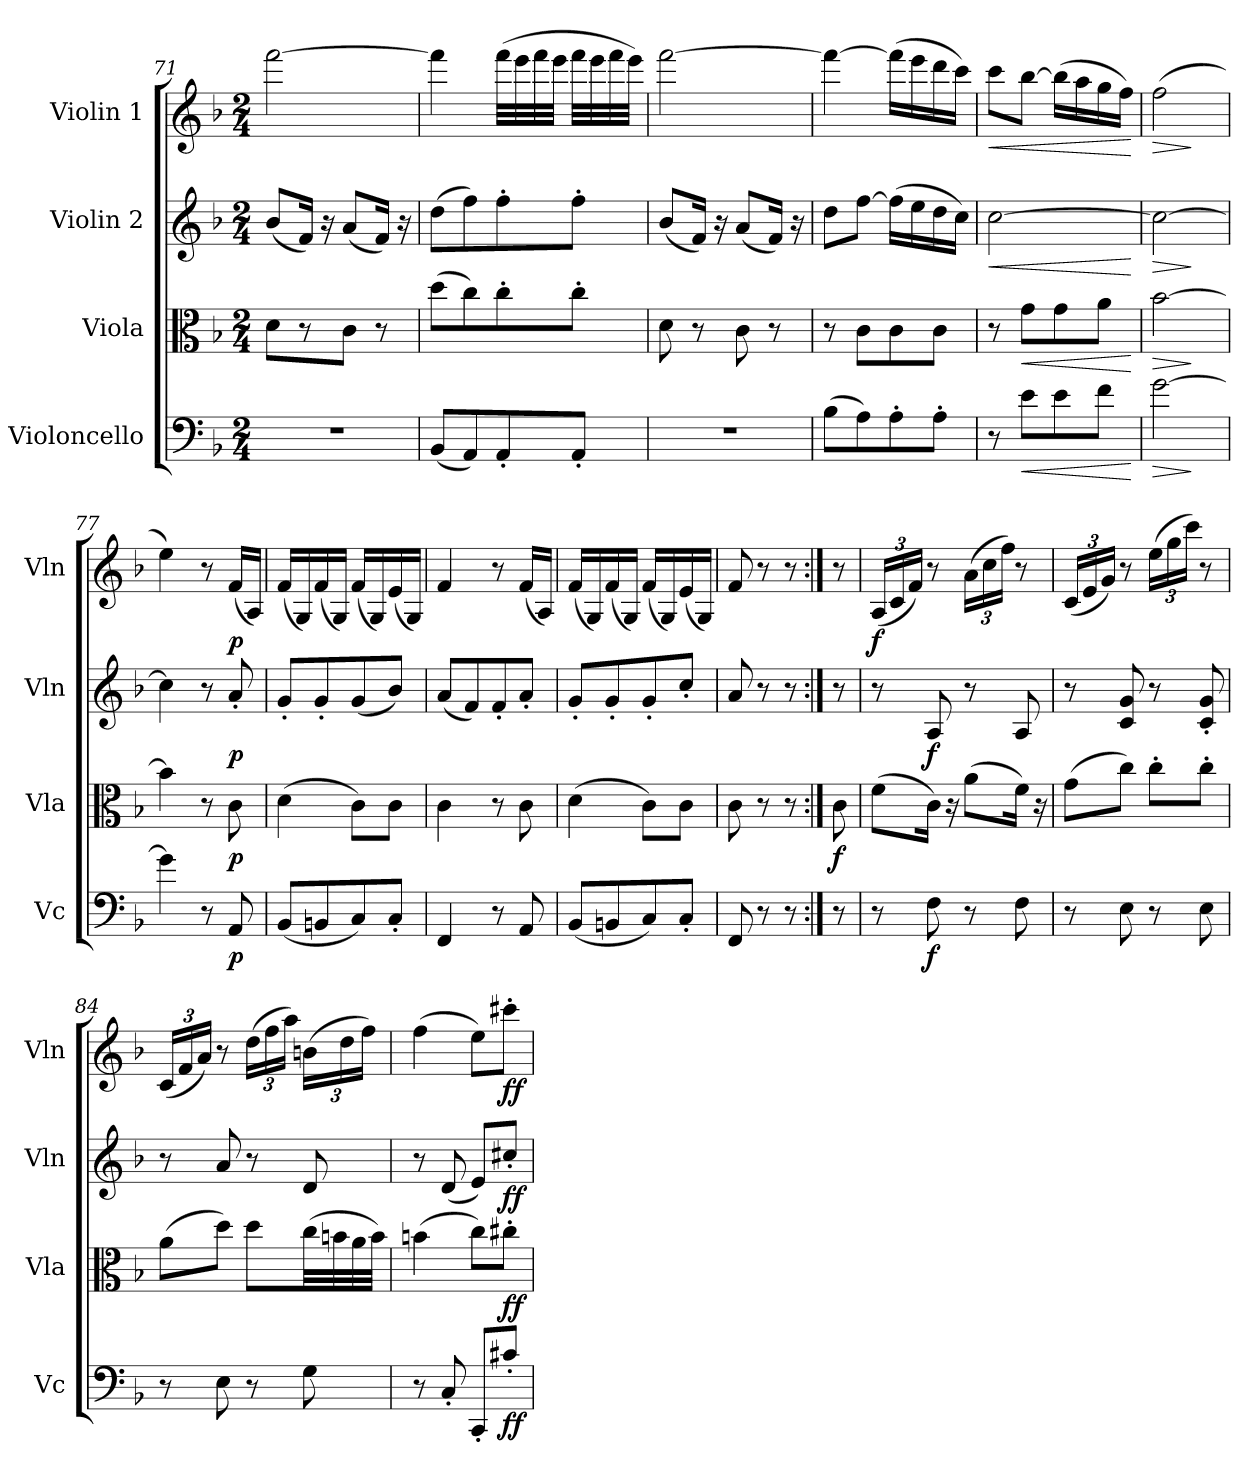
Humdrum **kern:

**kern	**dynam	**kern	**dynam	**kern	**dynam	**kern	**dynam
*part4	*part4	*part3	*part3	*part2	*part2	*part1	*part1
*staff4	*staff4	*staff3	*staff3	*staff2	*staff2	*staff1	*staff1
*I"Violoncello	*	*I"Viola	*	*I"Violin 2	*	*I"Violin 1	*
*I'Vc	*	*I'Vla	*	*I'Vln	*	*I'Vln	*
*clefF4	*	*clefC3	*	*clefG2	*	*clefG2	*
*k[b-]	*	*k[b-]	*	*k[b-]	*	*k[b-]	*
*M2/4	*	*M2/4	*	*M2/4	*	*M2/4	*
=71	=71	=71	=71	=71	=71	=71	=71
2r	.	8d\L	.	(8b-/L	.	[2fff\	.
.	.	8r	.	16f/Jk)	.	.	.
.	.	.	.	16r	.	.	.
.	.	8c\J	.	(8a/L	.	.	.
.	.	8r	.	16f/Jk)	.	.	.
.	.	.	.	16r	.	.	.
=72	=72	=72	=72	=72	=72	=72	=72
(8BB-/L	.	(8dd\L	.	(8dd\L	.	4fff\]	.
8AA/)	.	8cc\)	.	8ff\)	.	.	.
8AA'/	.	8cc'\	.	8ff'\	.	(32fff\LLL	.
.	.	.	.	.	.	32eee\	.
.	.	.	.	.	.	32fff\	.
.	.	.	.	.	.	32eee\JJJ	.
8AA'/J	.	8cc'\J	.	8ff'\J	.	32fff\LLL	.
.	.	.	.	.	.	32eee\	.
.	.	.	.	.	.	32fff\	.
.	.	.	.	.	.	32eee\JJJ)	.
=73	=73	=73	=73	=73	=73	=73	=73
2r	.	8d\	.	(8b-/L	.	[2fff\	.
.	.	8r	.	16f/Jk)	.	.	.
.	.	.	.	16r	.	.	.
.	.	8c\	.	(8a/L	.	.	.
.	.	8r	.	16f/Jk)	.	.	.
.	.	.	.	16r	.	.	.
=74	=74	=74	=74	=74	=74	=74	=74
(8B-\L	.	8r	.	8dd\L	.	4fff\_	.
8A\)	.	8c\L	.	[8ff\J	.	.	.
8A'\	.	8c\	.	(16ff\LL]	.	(16fff\LL]	.
.	.	.	.	16ee\	.	16eee\	.
8A'\J	.	8c\J	.	16dd\	.	16ddd\	.
.	.	.	.	16cc\JJ)	.	16ccc\JJ)	.
!!LO:PB:g=z
=75	=75	=75	=75	=75	=75	=75	=75
!	!	!	!	!	!LO:HP:b	!	!LO:HP:b
8r	.	8r	.	[2cc\	<	8ccc\L	<
!	!LO:HP:b	!	!LO:HP:b	!	!	!	!
8e\L	<	8g\L	<	.	.	[8bb-\J	.
8e\	.	8g\	.	.	.	(16bb-\LL]	.
.	.	.	.	.	.	16aa\	.
8f\J	.	8a\J	.	.	.	16gg\	.
.	.	.	.	.	.	16ff\JJ)	.
.	[	.	[	.	[	.	[
=76	=76	=76	=76	=76	=76	=76	=76
!	!LO:HP:b	!	!LO:HP:b	!	!LO:HP:b	!	!LO:HP:b
[2g\	>	[2b-\	>	2cc\_	>	(2ff\	>
.	]	.	]	.	]	.	]
=77	=77	=77	=77	=77	=77	=77	=77
4g\]	.	4b-\]	.	4cc\]	.	4ee\)	.
8r	.	8r	.	8r	.	8r	.
!	!LO:DY:b	!	!LO:DY:b	!	!LO:DY:b	!	!LO:DY:b
8AA/	p	8c\	p	8a'/	p	(16f/LL	p
.	.	.	.	.	.	16A/JJ)	.
=78	=78	=78	=78	=78	=78	=78	=78
(8BB-/L	.	(4d\	.	8g'/L	.	(16f/LL	.
.	.	.	.	.	.	16G/)	.
8BBn/	.	.	.	8g'/	.	(16f/	.
.	.	.	.	.	.	16G/JJ)	.
8C/)	.	8c\L)	.	(8g/	.	(16f/LL	.
.	.	.	.	.	.	16G/)	.
8C'/J	.	8c\J	.	8b-/J)	.	(16e/	.
.	.	.	.	.	.	16G/JJ)	.
=79	=79	=79	=79	=79	=79	=79	=79
4FF/	.	4c\	.	(8a/L	.	4f/	.
.	.	.	.	8f/)	.	.	.
8r	.	8r	.	8f'/	.	8r	.
8AA/	.	8c\	.	8a'/J	.	(16f/LL	.
.	.	.	.	.	.	16A/JJ)	.
=80	=80	=80	=80	=80	=80	=80	=80
(8BB-/L	.	(4d\	.	8g'/L	.	(16f/LL	.
.	.	.	.	.	.	16G/)	.
8BBn/	.	.	.	8g'/	.	(16f/	.
.	.	.	.	.	.	16G/JJ)	.
8C/)	.	8c\L)	.	8g'/	.	(16f/LL	.
.	.	.	.	.	.	16G/)	.
8C'/J	.	8c\J	.	8cc'/J	.	(16e/	.
.	.	.	.	.	.	16G/JJ)	.
!!LO:LB:g=z
=80X4	=80X4	=80X4	=80X4	=80X4	=80X4	=80X4	=80X4
8FF/	.	8c\	.	8a/	.	8f/	.
8r	.	8r	.	8r	.	8r	.
8r	.	8r	.	8r	.	8r	.
!!LO:LB:g=z
=81:|!	=81:|!	=81:|!	=81:|!	=81:|!	=81:|!	=81:|!	=81:|!
!	!	!	!LO:DY:b	!	!	!	!
8r	.	8c\	f	8r	.	8r	.
=82	=82	=82	=82	=82	=82	=82	=82
*	*	*	*	*	*	*Xbrackettup	*
!	!	!	!	!	!	!	!LO:DY:b
8r	.	(8f\L	.	8r	.	(24A/LL	f
.	.	.	.	.	.	24c/	.
.	.	.	.	.	.	24f/JJ)	.
!	!LO:DY:b	!	!	!	!LO:DY:b	!	!
8F\	f	16c\Jk)	.	8A/	f	8r	.
.	.	16r	.	.	.	.	.
8r	.	(8a\L	.	8r	.	(24a\LL	.
.	.	.	.	.	.	24cc\	.
.	.	.	.	.	.	24ff\JJ)	.
8F\	.	16f\Jk)	.	8A/	.	8r	.
.	.	16r	.	.	.	.	.
=83	=83	=83	=83	=83	=83	=83	=83
8r	.	(8g\L	.	8r	.	(24c/LL	.
.	.	.	.	.	.	24e/	.
.	.	.	.	.	.	24g/JJ)	.
8E\	.	8cc\J)	.	8c/ 8g/	.	8r	.
8r	.	8cc'\L	.	8r	.	(24ee\LL	.
.	.	.	.	.	.	24gg\	.
.	.	.	.	.	.	24ccc\JJ)	.
8E\	.	8cc'\J	.	8c/' 8g/'	.	8r	.
=84	=84	=84	=84	=84	=84	=84	=84
8r	.	(8a\L	.	8r	.	(24c/LL	.
.	.	.	.	.	.	24f/	.
.	.	.	.	.	.	24a/JJ)	.
8E\	.	8dd\J)	.	8a/	.	8r	.
8r	.	8dd\L	.	8r	.	(24dd\LL	.
.	.	.	.	.	.	24ff\	.
.	.	.	.	.	.	24aa\JJ)	.
8G\	.	(32cc\LL	.	8d/	.	(24bn\LL	.
.	.	32bn\	.	.	.	.	.
.	.	.	.	.	.	24dd\	.
.	.	32a\	.	.	.	.	.
.	.	.	.	.	.	24ff\JJ)	.
.	.	32b\JJJ)	.	.	.	.	.
=85	=85	=85	=85	=85	=85	=85	=85
8r	.	(4bn\	.	8r	.	(4ff\	.
8C'/	.	.	.	(8d/	.	.	.
8CC'/L	.	8cc\L)	.	8e/L)	.	8ee\L)	.
!	!LO:DY:b	!	!LO:DY:b	!	!LO:DY:b	!	!LO:DY:b
8c#X'/J	ff	8cc#X'\J	ff	8cc#X'/J	ff	8ccc#X'\J	ff
=	=	=	=	=	=	=	=
*-	*-	*-	*-	*-	*-	*-	*-
